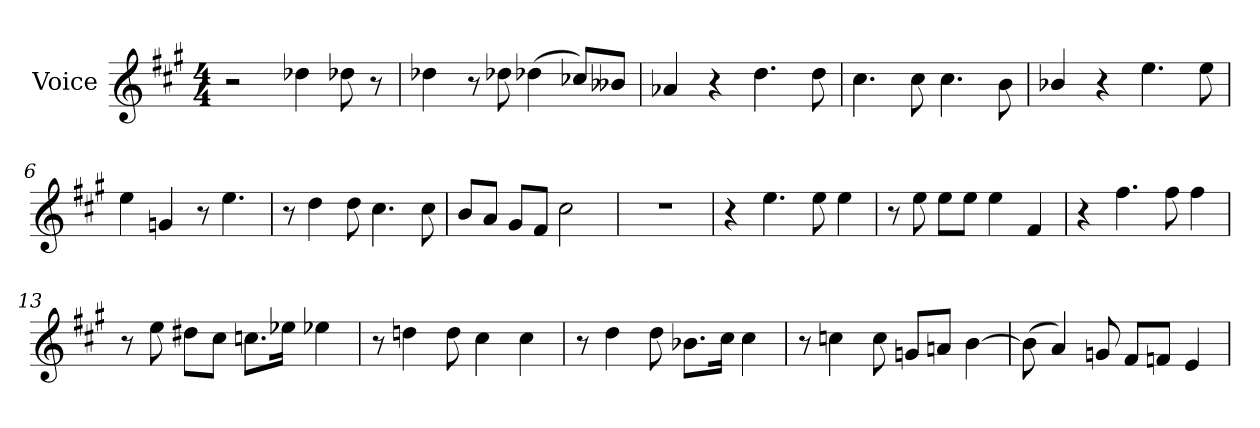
**kern
*part1
*staff1
*I"Voice
*clefG2
*k[f#c#g#]
*A:
*M4/4
=1
2r
4dd-Xi\
8dd-Xi\
8r
=2
4dd-Xi\
8r
8dd-Xi\
(>4dd-Xi\
8cc-Xi/L)
8b--Xi/J
=3
4a-Xi/
4r
4.dd\
8dd\
=4
4.cc#\
8cc#\
4.cc#\
8b\
=5
4b-Xi/
4r
4.ee\
8ee\
=6
4ee\
4gn/
8r
4.ee\
!!LO:LB:g=z
=7
8r
4dd\
8dd\
4.cc#\
8cc#\
=8
8b/L
8a/J
8g#/L
8f#/J
2cc#\
=9
1r
=10
4r
4.ee\
8ee\
4ee\
=11
8r
8ee\
8ee\L
8ee\J
4ee\
4f#/
=12
4r
4.ff#\
8ff#\
4ff#\
!!LO:LB:g=z
=13
8r
8ee\
8dd#X\L
8cc#\J
8.ccni\L
16ee-Xi\Jk
4ee-Xi\
=14
8r
4ddn\
8dd\
4cc#\
4cc#\
=15
8r
4dd\
8dd\
8.b-Xi\L
16cc#\Jk
4cc#\
=16
8r
4ccn\
8cc\
8gn/L
8an/J
[4b\
=17
(>8b\]
4a/)
8gn/
8f#/L
8fn/J
4e/
=
*-
